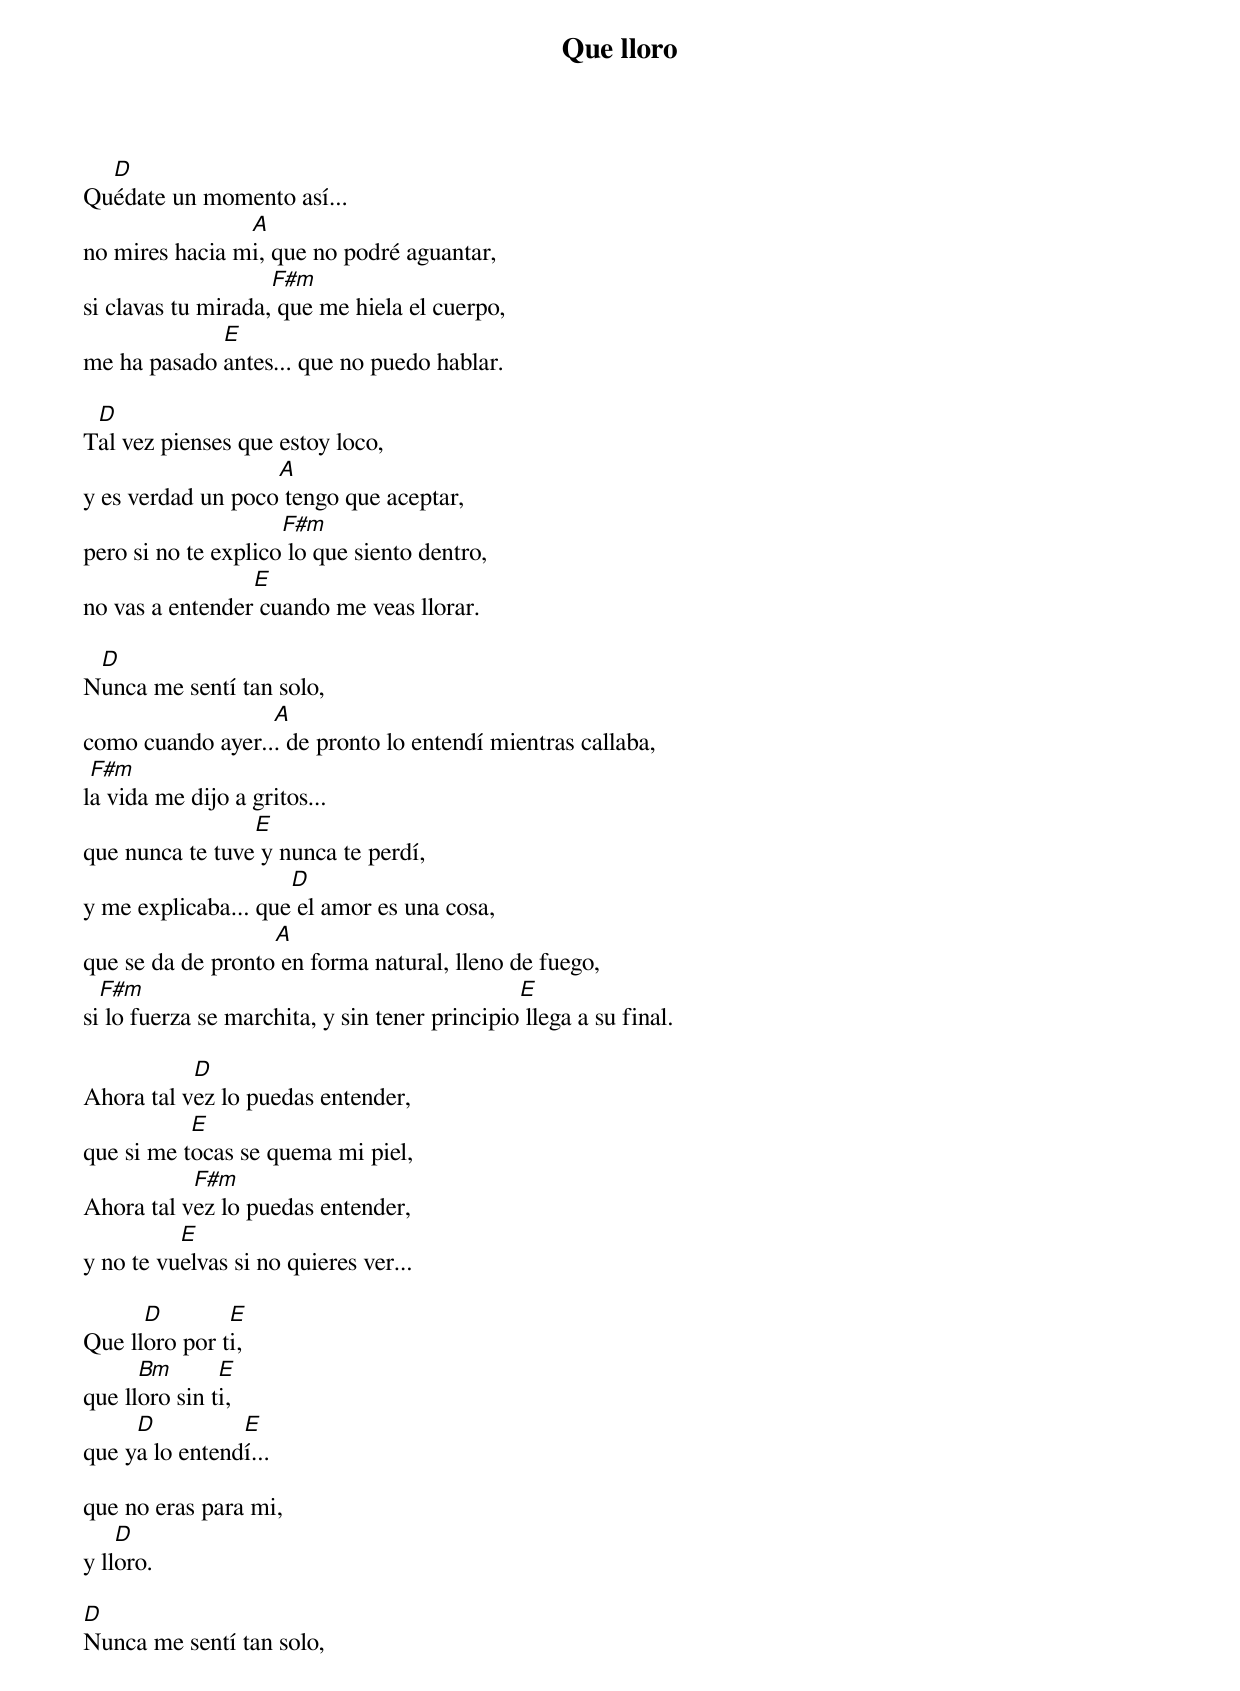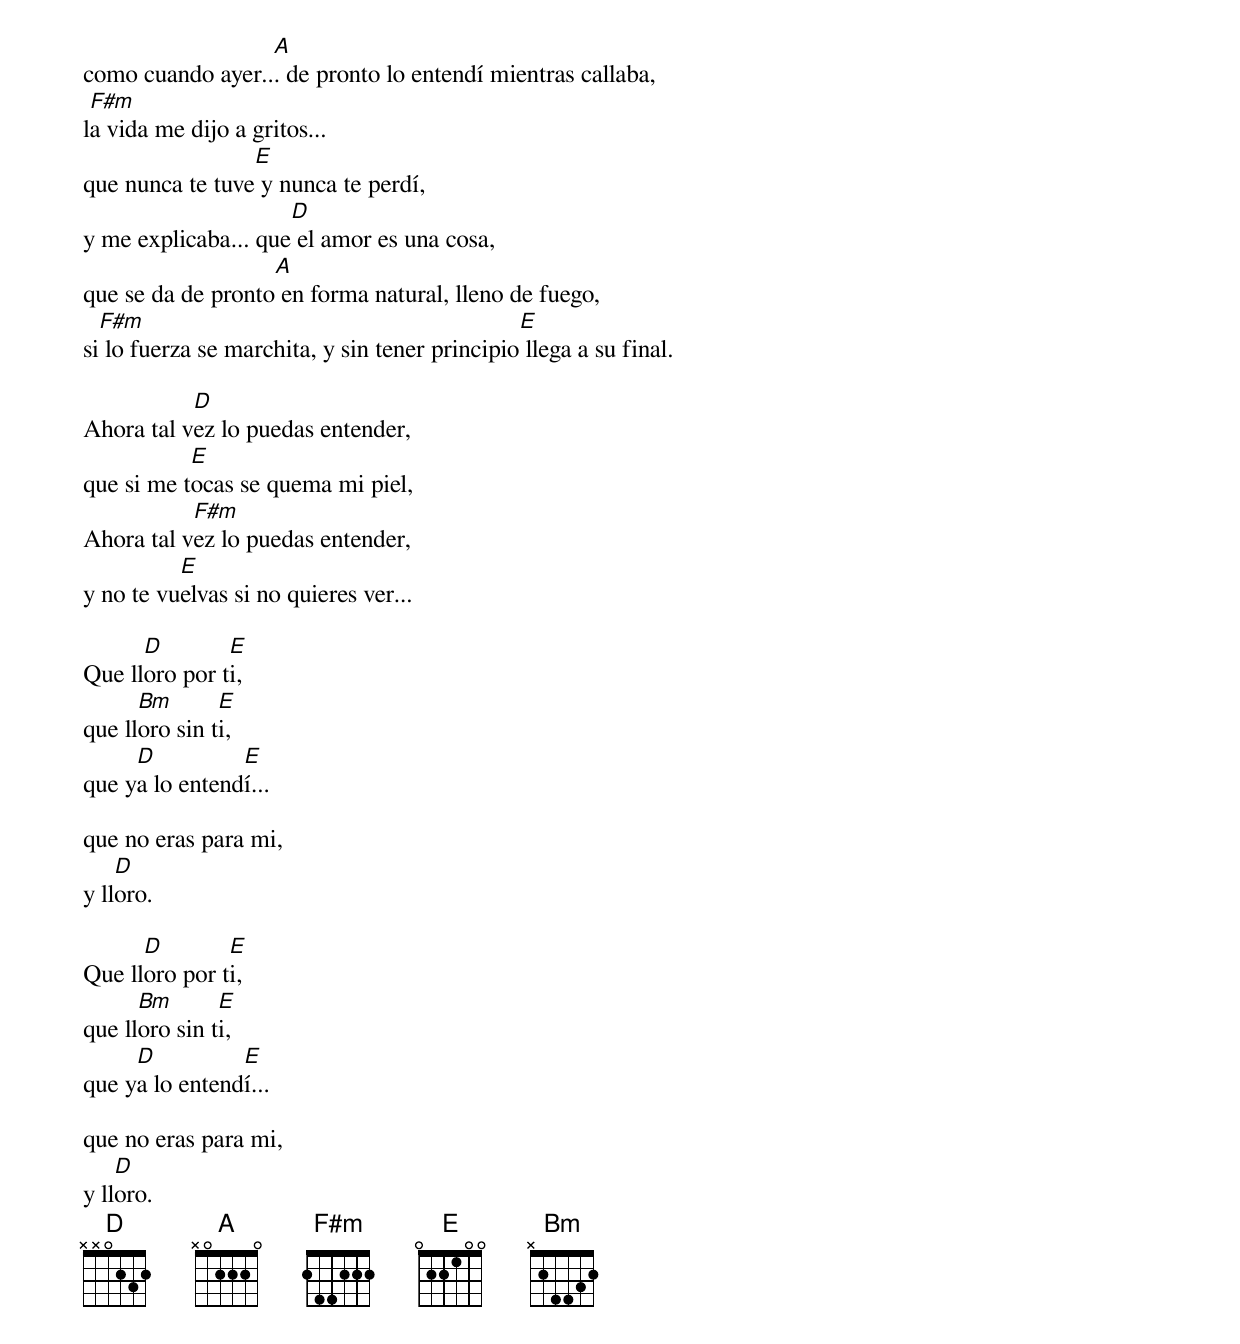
Que lloro

  D
Quédate un momento así...
                A
no mires hacia mi, que no podré aguantar,
                    F#m
si clavas tu mirada, que me hiela el cuerpo,
             E
me ha pasado antes... que no puedo hablar.

 D
Tal vez pienses que estoy loco,
                   A
y es verdad un poco tengo que aceptar,
                     F#m
pero si no te explico lo que siento dentro,
                 E
no vas a entender cuando me veas llorar.

 D
Nunca me sentí tan solo,
                  A
como cuando ayer... de pronto lo entendí mientras callaba,
 F#m
la vida me dijo a gritos...
                 E
que nunca te tuve y nunca te perdí,
                     D
y me explicaba... que el amor es una cosa,
                   A
que se da de pronto en forma natural, lleno de fuego,
  F#m                                          E
si lo fuerza se marchita, y sin tener principio llega a su final.

           D
Ahora tal vez lo puedas entender,
           E
que si me tocas se quema mi piel,
           F#m
Ahora tal vez lo puedas entender,
          E
y no te vuelvas si no quieres ver...

      D        E
Que lloro por ti,
      Bm       E
que lloro sin ti,
     D          E
que ya lo entendí...

que no eras para mi,
    D
y lloro.

D
Nunca me sentí tan solo,
                  A
como cuando ayer... de pronto lo entendí mientras callaba,
 F#m
la vida me dijo a gritos...
                 E
que nunca te tuve y nunca te perdí,
                     D
y me explicaba... que el amor es una cosa,
                   A
que se da de pronto en forma natural, lleno de fuego,
  F#m                                          E
si lo fuerza se marchita, y sin tener principio llega a su final.

           D
Ahora tal vez lo puedas entender,
           E
que si me tocas se quema mi piel,
           F#m
Ahora tal vez lo puedas entender,
          E
y no te vuelvas si no quieres ver...

      D        E
Que lloro por ti,
      Bm       E
que lloro sin ti,
     D          E
que ya lo entendí...

que no eras para mi,
    D
y lloro.

      D        E
Que lloro por ti,
      Bm       E
que lloro sin ti,
     D          E
que ya lo entendí...

que no eras para mi,
    D
y lloro.
